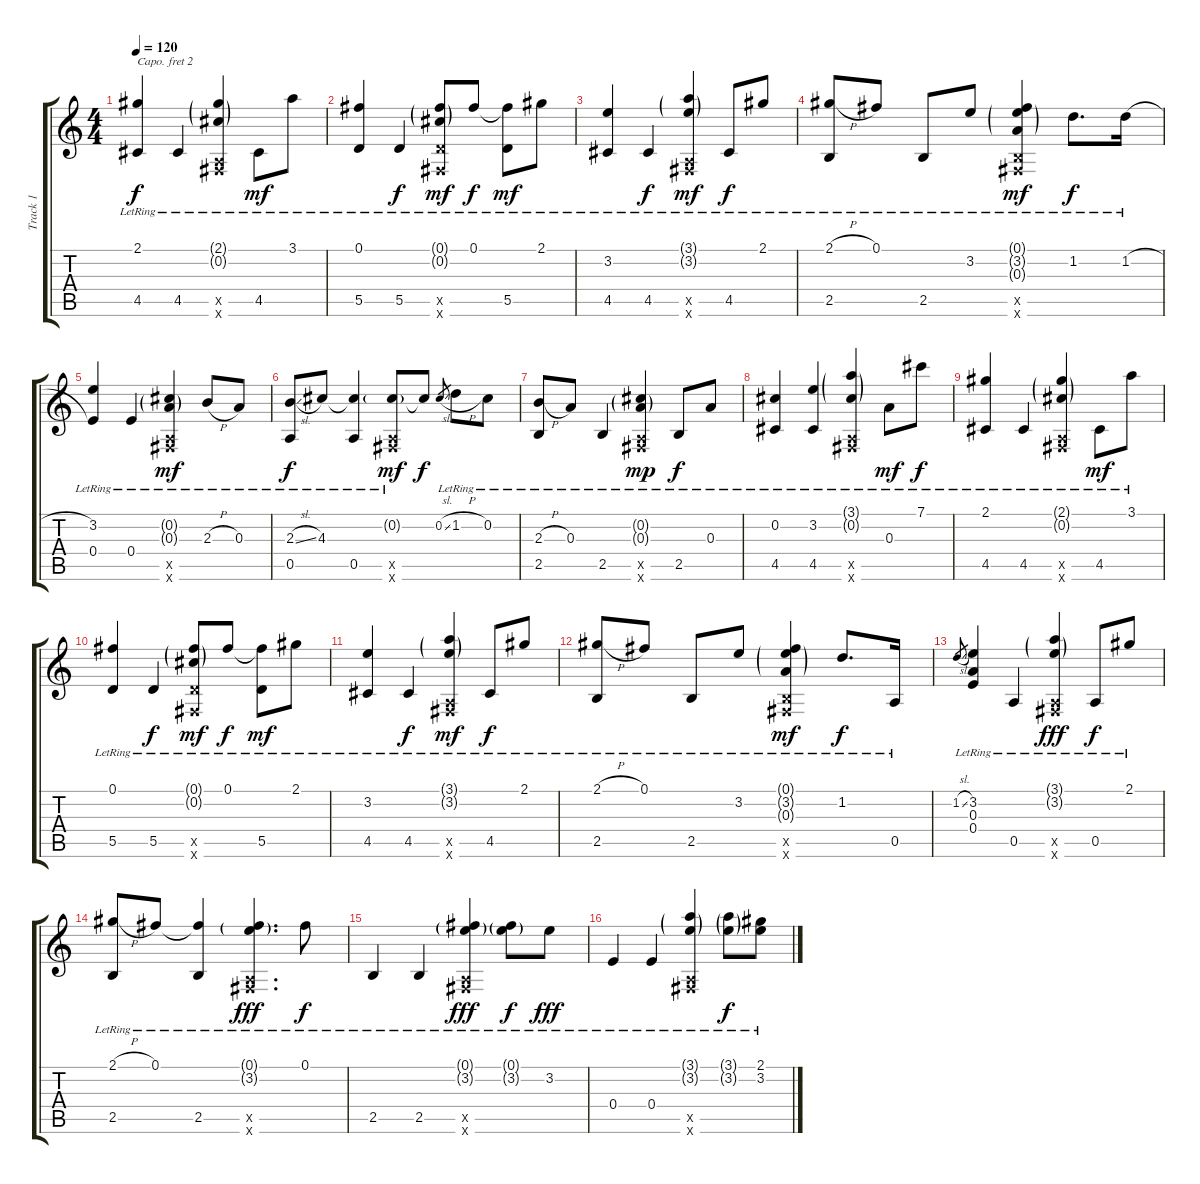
\track ("Track 1" "Track 1") {instrument acousticguitarsteel}
\staff {score tabs}
\capo 2
\tuning (E4 B3 G3 D3 G2 E2) {hide}
\ts (4 4)
\tempo 120
\clef g2
\ks c
(2.1{lr} 4.5{lr}).4{dy f} 4.5{lr}.4 (2.1{g lr} 0.2{g lr} 0.5{x} 0.6{x}).4 4.5{lr}.8{dy mf} 3.1{lr}.8 |
(0.1{lr} 5.5{lr}).4 5.5{lr}.4{dy f} (0.1{g lr} 0.2{g lr} 5.5{x} 0.6{x}).8{dy mf} 0.1{lr}.8{dy f} (0.1{t} 5.5{lr}).8{dy mf} 2.1{lr}.8 |
(3.2{lr} 4.5{lr}).4 4.5{lr}.4{dy f} (3.1{g lr} 3.2{g lr} 0.5{x} 0.6{x}).4{dy mf} 4.5{lr}.8{dy f} 2.1{lr}.8 |
(2.1{h lr} 2.5{lr}).8 0.1{lr}.8 2.5{lr}.8 3.2{lr}.8 (0.1{g lr} 3.2{g lr} 0.3{g lr} 2.5{x} 0.6{x}).4{dy mf} 1.2{lr}.8{d dy f} 1.2{h lr}.16 |
(3.2{lr} 0.4{lr}).4 0.4{lr}.4 (0.2{g lr} 0.3{g lr} 0.5{x} 0.6{x}).4{dy mf} 2.3{h lr}.8 0.3{lr}.8 |
(2.3{sl lr} 0.5{lr}).8{dy f} 4.3{lr}.8 (4.3{t} 0.5{lr}).4 (0.2{g lr} 0.5{x} 0.6{x}).8{dy mf} 0.2{t}.8{dy f} 0.2{sl}.8{gr} 1.2{h lr}.8 0.2{lr}.8 |
(2.3{h lr} 2.5{lr}).8 0.3{lr}.8 2.5{lr}.4 (0.2{g lr} 0.3{g lr} 0.5{x} 0.6{x}).4{dy mp} 2.5{lr}.8{dy f} 0.3{lr}.8 |
(0.2{lr} 4.5{lr}).4 (3.2{lr} 4.5{lr}).4 (3.1{g lr} 0.2{g lr} 0.5{x} 0.6{x}).4 0.3{lr}.8{dy mf} 7.1{lr}.8{dy f} |
(2.1{lr} 4.5{lr}).4 4.5{lr}.4 (2.1{g lr} 0.2{g lr} 0.5{x} 0.6{x}).4 4.5{lr}.8{dy mf} 3.1{lr}.8 |
(0.1{lr} 5.5{lr}).4 5.5{lr}.4{dy f} (0.1{g lr} 0.2{g lr} 5.5{x} 0.6{x}).8{dy mf} 0.1{lr}.8{dy f} (0.1{t} 5.5{lr}).8{dy mf} 2.1{lr}.8 |
(3.2{lr} 4.5{lr}).4 4.5{lr}.4{dy f} (3.1{g lr} 3.2{g lr} 0.5{x} 0.6{x}).4{dy mf} 4.5{lr}.8{dy f} 2.1{lr}.8 |
(2.1{h lr} 2.5{lr}).8 0.1{lr}.8 2.5{lr}.8 3.2{lr}.8 (0.1{g lr} 3.2{g lr} 0.3{g lr} 2.5{x} 0.6{x}).4{dy mf} 1.2{lr}.8{d dy f} 0.5{lr}.16 |
1.2{sl}.8{gr} (3.2{lr} 0.3{lr} 0.4{lr}).4 0.5{lr}.4 (3.1{g lr} 3.2{g lr} 0.5{x} 0.6{x}).4{dy fff} 0.5{lr}.8{dy f} 2.1{lr}.8 |
(2.1{h lr} 2.5{lr}).8 0.1{lr}.8 (0.1{t} 2.5{lr}).4 (0.1{g lr} 3.2{g lr} 0.5{x} 0.6{x}).4{d dy fff} 0.1{lr}.8{dy f} |
2.5{lr}.4 2.5{lr}.4 (0.1{g lr} 3.2{g lr} 0.5{x} 0.6{x}).4{dy fff} (0.1{g lr} 3.2{g lr}).8{dy f} 3.2{lr}.8{dy fff} |
0.4{lr}.4 0.4{lr}.4 (3.1{g lr} 3.2{g lr} 0.5{x} 0.6{x}).4 (3.1{g lr} 3.2{g lr}).8{dy f} (2.1{lr} 3.2{lr}).8
